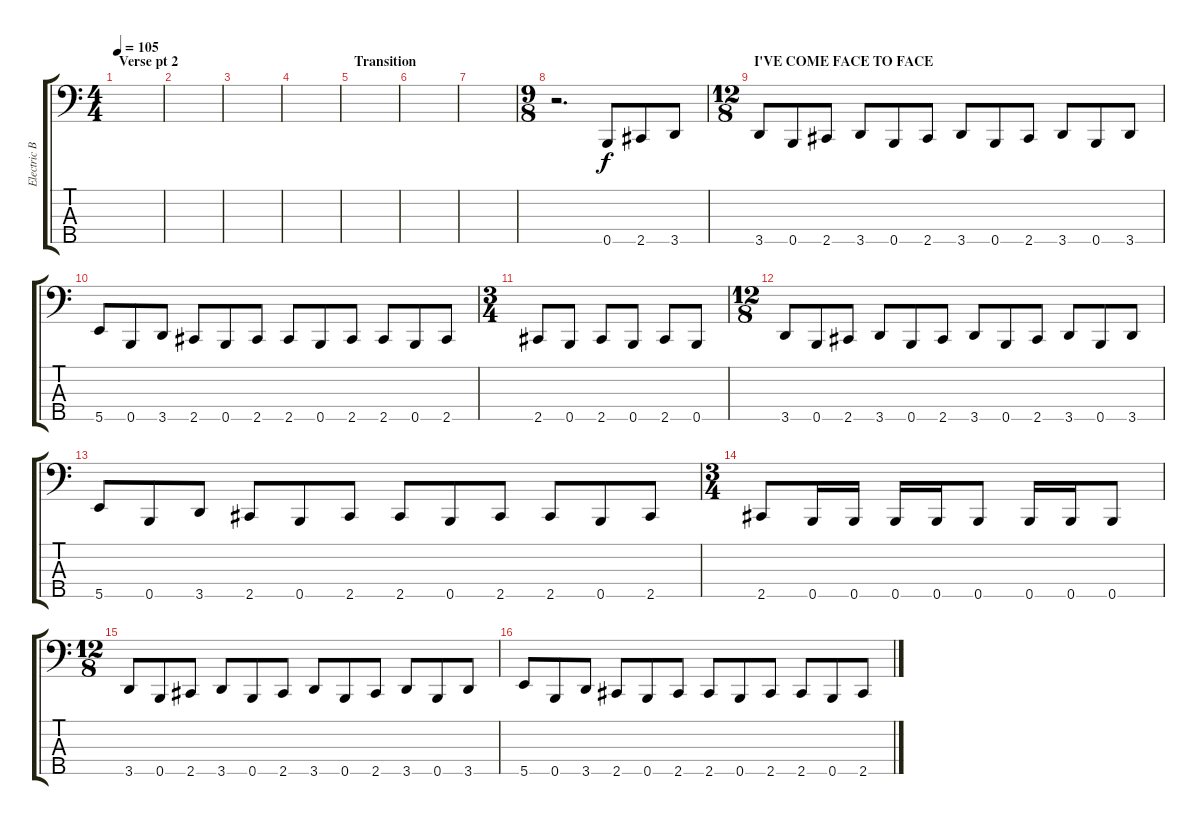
\track ("Electric Bass" "Electric B") {instrument electricbassfinger}
\staff {score tabs}
\tuning (B2 Gb2 B1 Gb1 B0) {hide}
\ts (4 4)
\section ("" "Verse pt 2")
\tempo 105
\clef f4
\ks c
|
|
|
|
\section ("" "Transition")
|
|
|
\ts (9 8)
r.2{d} 0.5.8 2.5.8 3.5.8 |
\ts (12 8)
\section ("" "I'VE COME FACE TO FACE")
3.5.8 0.5.8 2.5.8 3.5.8 0.5.8 2.5.8 3.5.8 0.5.8 2.5.8 3.5.8 0.5.8 3.5.8 |
5.5.8 0.5.8 3.5.8 2.5.8 0.5.8 2.5.8 2.5.8 0.5.8 2.5.8 2.5.8 0.5.8 2.5.8 |
\ts (3 4)
2.5.8 0.5.8 2.5.8 0.5.8 2.5.8 0.5.8 |
\ts (12 8)
3.5.8 0.5.8 2.5.8 3.5.8 0.5.8 2.5.8 3.5.8 0.5.8 2.5.8 3.5.8 0.5.8 3.5.8 |
5.5.8 0.5.8 3.5.8 2.5.8 0.5.8 2.5.8 2.5.8 0.5.8 2.5.8 2.5.8 0.5.8 2.5.8 |
\ts (3 4)
2.5.8 0.5.16 0.5.16 0.5.16 0.5.16 0.5.8 0.5.16 0.5.16 0.5.8 |
\ts (12 8)
3.5.8 0.5.8 2.5.8 3.5.8 0.5.8 2.5.8 3.5.8 0.5.8 2.5.8 3.5.8 0.5.8 3.5.8 |
5.5.8 0.5.8 3.5.8 2.5.8 0.5.8 2.5.8 2.5.8 0.5.8 2.5.8 2.5.8 0.5.8 2.5.8
